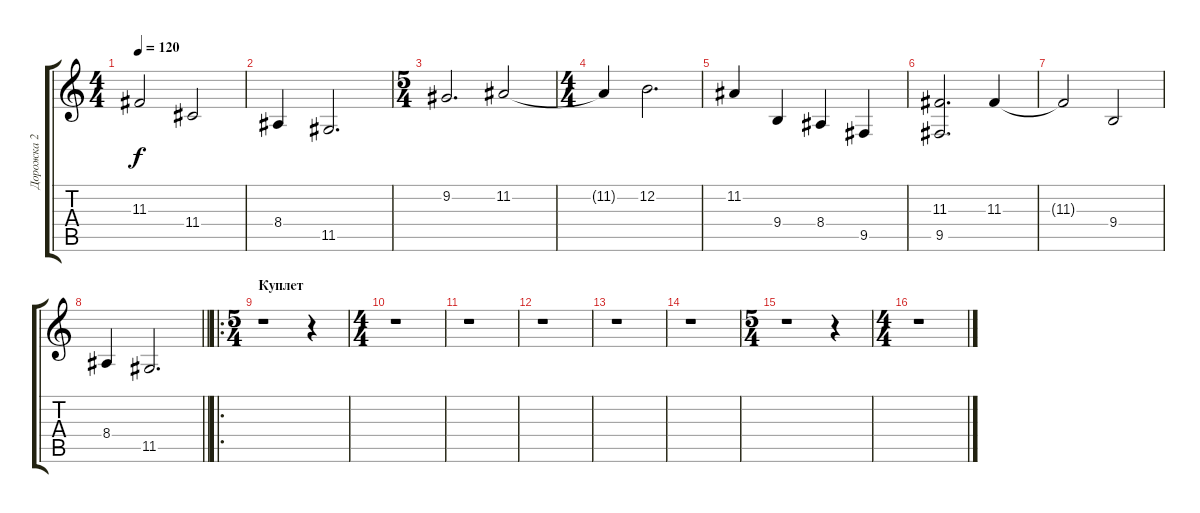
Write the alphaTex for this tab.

\track ("Дорожка 2" "Дорожка 2") {instrument choiraahs}
\staff {score tabs}
\tuning (E4 B3 G3 D3 A2 E2) {hide}
\ts (4 4)
\tempo 120
\clef g2
\ks c
11.3{t}.2{dy f} 11.4.2 |
8.4.4 11.5.2{d} |
\ts (5 4)
9.2.2{d} 11.2.2 |
\ts (4 4)
11.2{t}.4 12.2.2{d} |
11.2.4 9.4.4 8.4.4 9.5.4 |
(11.3 9.5).2{d} 11.3.4 |
11.3{t}.2 9.4.2 |
\barLineRight lightlight
8.4.4 11.5.2{d} |
\ro
\ts (5 4)
\section ("" "Куплет")
r.1 r.4 |
\ts (4 4)
r.1 |
r.1 |
r.1 |
r.1 |
r.1 |
\ts (5 4)
r.1 r.4 |
\ts (4 4)
r.1
